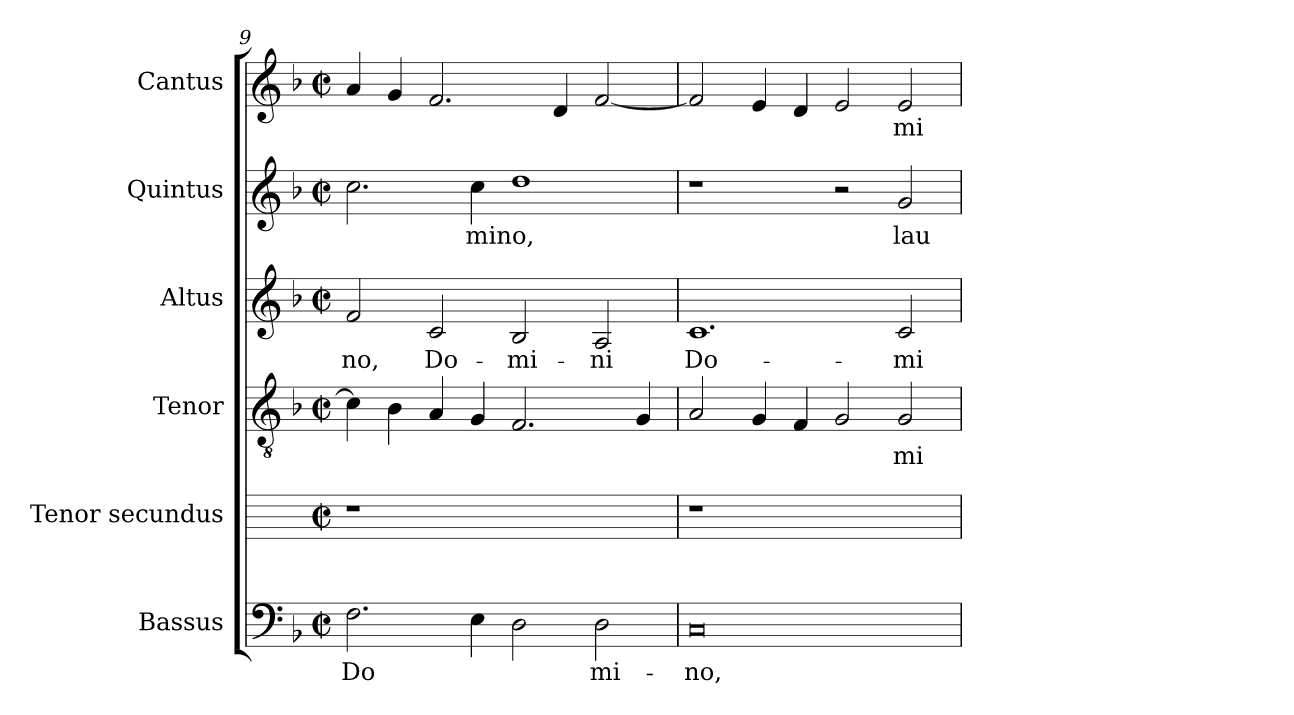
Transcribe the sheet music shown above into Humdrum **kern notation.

**kern	**text	**kern	**kern	**text	**kern	**text	**kern	**text	**kern	**text
*part6	*part6	*part5	*part4	*part4	*part3	*part3	*part2	*part2	*part1	*part1
*staff6	*staff6	*staff5	*staff4	*staff4	*staff3	*staff3	*staff2	*staff2	*staff1	*staff1
*I"Bassus	*	*I"Tenor  secundus	*I"Tenor	*	*I"Altus	*	*I"Quintus	*	*I"Cantus	*
*I'B	*	*	*I'T	*	*I'A	*	*I'Q	*	*I'C	*
*clefF4	*	*	*clefGv2	*	*clefG2	*	*clefG2	*	*clefG2	*
*k[b-]	*	*k[]	*k[b-]	*	*k[b-]	*	*k[b-]	*	*k[b-]	*
*F:	*	*C:	*F:	*	*F:	*	*F:	*	*F:	*
*M2/2	*	*M2/2	*M2/2	*	*M2/2	*	*M2/2	*	*M2/2	*
*met(c|)	*	*met(c|)	*met(c|)	*	*met(c|)	*	*met(c|)	*	*met(c|)	*
=9	=9	=9	=9	=9	=9	=9	=9	=9	=9	=9
!	!LO:LY:b:cj	!	!	!LO:LY:b:cj	!	!LO:LY:b:cj	!	!LO:LY:b:cj	!	!LO:LY:b:cj
2.F\	Do-	1r	4c\]	.	2f/	-no,	2.cc\	.	4a/	.
!	!	!	!	!LO:LY:b:cj	!	!	!	!	!	!LO:LY:b:cj
.	.	.	4B-\	.	.	.	.	.	4g/	.
!	!	!	!	!LO:LY:b:cj	!	!LO:LY:b:cj	!	!	!	!LO:LY:b:cj
.	.	.	4A/	.	2c/	Do-	.	.	2.f/	.
!	!LO:LY:b:cj	!	!	!LO:LY:b:cj	!	!	!	!LO:LY:b:cj	!	!
4E\	--	.	4G/	.	.	.	4cc\	mino,	.	.
!	!LO:LY:b:cj	!	!	!LO:LY:b:cj	!	!LO:LY:b:cj	!	!LO:LY:b:cj	!	!
2D\	--	1ryy	2.F/	.	2B-/	-mi-	1dd	.	.	.
!	!	!	!	!	!	!	!	!	!	!LO:LY:b:cj
.	.	.	.	.	.	.	.	.	4d/	.
!	!LO:LY:b:cj	!	!	!	!	!LO:LY:b:cj	!	!	!	!LO:LY:b:cj
2D\	-mi-	.	.	.	2A/	-ni	.	.	[<2f/	.
!	!	!	!	!LO:LY:b:cj	!	!	!	!	!	!
.	.	.	4G/	.	.	.	.	.	.	.
=10	=10	=10	=10	=10	=10	=10	=10	=10	=10	=10
!	!LO:LY:b:cj	!	!	!LO:LY:b:cj	!	!LO:LY:b:cj	!	!	!	!LO:LY:b:cj
0C	-no,	1r	2A/	.	1.c	Do-	1r	.	2f/]	.
!	!	!	!	!LO:LY:b:cj	!	!	!	!	!	!LO:LY:b:cj
.	.	.	4G/	.	.	.	.	.	4e/	.
!	!	!	!	!LO:LY:b:cj	!	!	!	!	!	!LO:LY:b:cj
.	.	.	4F/	.	.	.	.	.	4d/	.
!	!	!	!	!LO:LY:b:cj	!	!	!	!	!	!LO:LY:b:cj
.	.	1ryy	2G/	.	.	.	2r	.	2e/	.
!	!	!	!	!LO:LY:b:cj	!	!LO:LY:b:cj	!	!LO:LY:b:cj	!	!LO:LY:b:cj
.	.	.	2G/	mi	2c/	-mi-	2g/	lau	2e/	mi
=	=	=	=	=	=	=	=	=	=	=
*-	*-	*-	*-	*-	*-	*-	*-	*-	*-	*-
